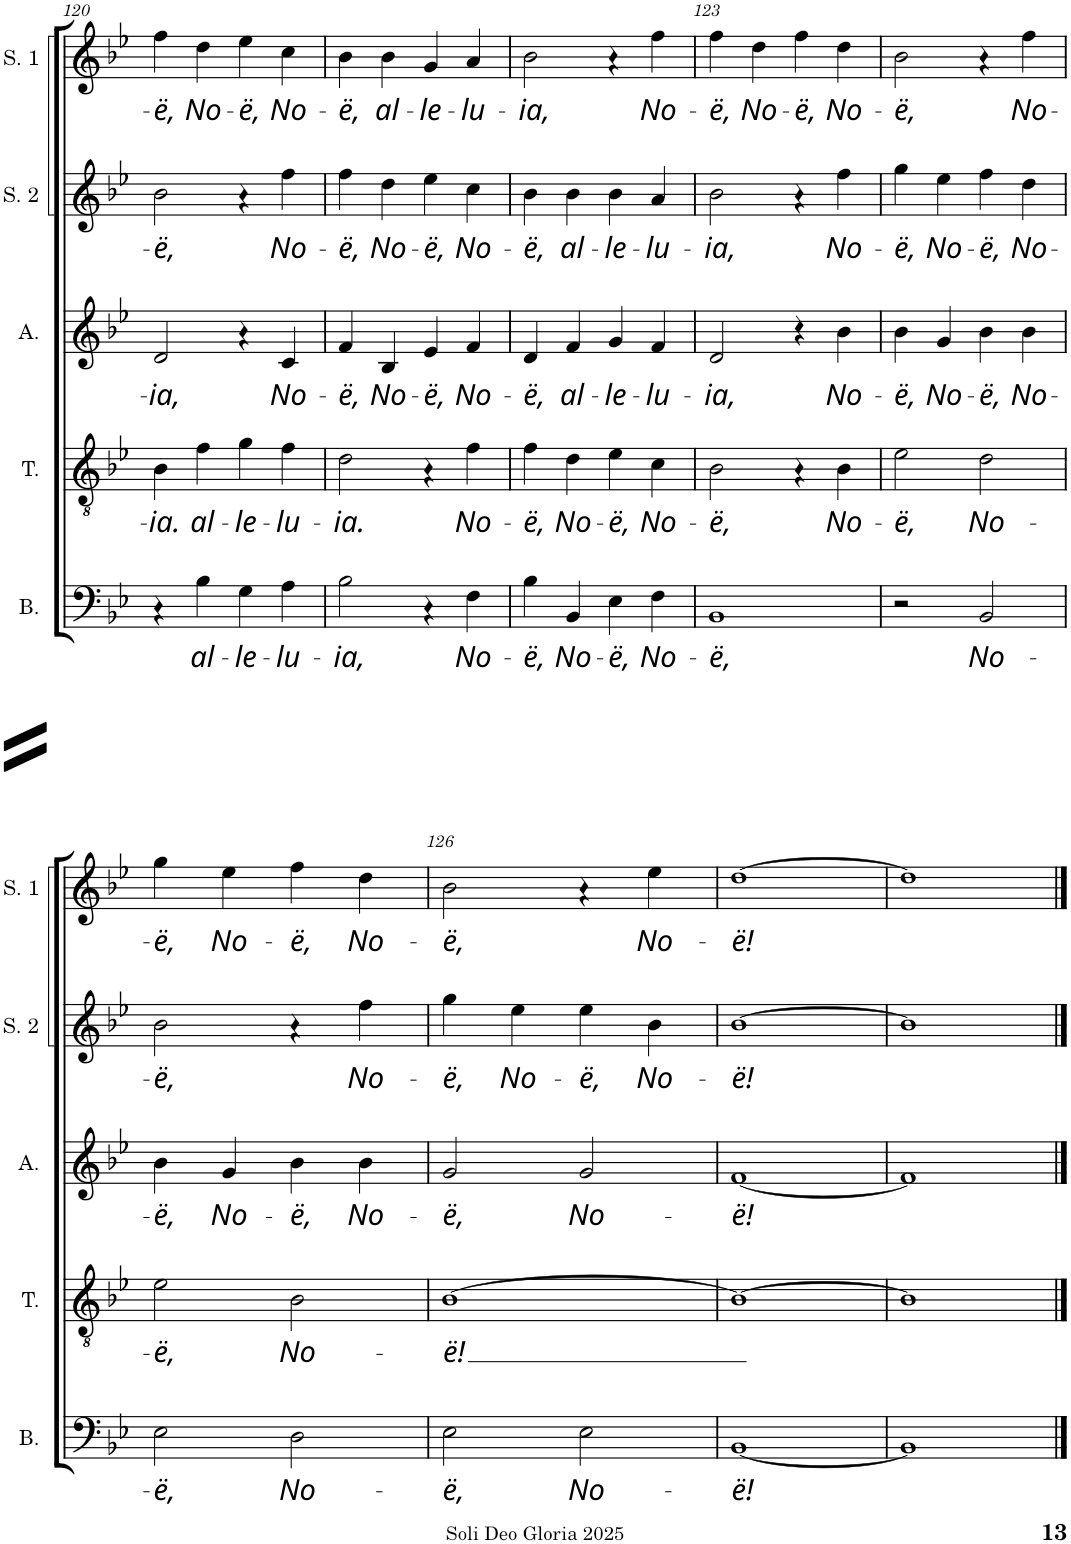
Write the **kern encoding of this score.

**kern	**text	**kern	**text	**kern	**text	**kern	**text	**kern	**text
*part5	*part5	*part4	*part4	*part3	*part3	*part2	*part2	*part1	*part1
*staff5	*staff5	*staff4	*staff4	*staff3	*staff3	*staff2	*staff2	*staff1	*staff1
*I"Basse	*	*I"Ténor	*	*I"Alto	*	*I"Soprano 2	*	*I"Soprano 1	*
*I'B.	*	*I'T.	*	*I'A.	*	*I'S. 2	*	*I'S. 1	*
!!LO:PB:g=z
*clefF4	*	*clefGv2	*	*clefG2	*	*clefG2	*	*clefG2	*
*k[b-e-]	*	*k[b-e-]	*	*k[b-e-]	*	*k[b-e-]	*	*k[b-e-]	*
*M2/2	*	*M2/2	*	*M2/2	*	*M2/2	*	*M2/2	*
*met(c|)	*	*met(c|)	*	*met(c|)	*	*met(c|)	*	*met(c|)	*
=120	=120	=120	=120	=120	=120	=120	=120	=120	=120
!	!	!	!LO:LY:b	!	!LO:LY:b	!	!LO:LY:b	!	!LO:LY:b
4rC	.	4B-\	-ia.	2d/	-ia,	2b-\	-ë,	4ff\	-ë,
!	!LO:LY:b	!	!LO:LY:b	!	!	!	!	!	!LO:LY:b
4B-\	al-	4f\	al-	.	.	.	.	4dd\	No-
!	!LO:LY:b	!	!LO:LY:b	!	!	!	!	!	!LO:LY:b
4G\	-le-	4g\	-le-	4ra	.	4ra	.	4ee-\	-ë,
!	!LO:LY:b	!	!LO:LY:b	!	!LO:LY:b	!	!LO:LY:b	!	!LO:LY:b
4A\	-lu-	4f\	-lu-	4c/	No-	4ff\	No-	4cc\	No-
=121	=121	=121	=121	=121	=121	=121	=121	=121	=121
!	!LO:LY:b	!	!LO:LY:b	!	!LO:LY:b	!	!LO:LY:b	!	!LO:LY:b
2B-\	-ia,	2d\	-ia.	4f/	-ë,	4ff\	-ë,	4b-\	-ë,
!	!	!	!	!	!LO:LY:b	!	!LO:LY:b	!	!LO:LY:b
.	.	.	.	4B-/	No-	4dd\	No-	4b-\	al-
!	!	!	!	!	!LO:LY:b	!	!LO:LY:b	!	!LO:LY:b
4rC	.	4rA	.	4e-/	-ë,	4ee-\	-ë,	4g/	-le-
!	!LO:LY:b	!	!LO:LY:b	!	!LO:LY:b	!	!LO:LY:b	!	!LO:LY:b
4F\	No-	4f\	No-	4f/	No-	4cc\	No-	4a/	-lu-
=122	=122	=122	=122	=122	=122	=122	=122	=122	=122
!	!LO:LY:b	!	!LO:LY:b	!	!LO:LY:b	!	!LO:LY:b	!	!LO:LY:b
4B-\	-ë,	4f\	-ë,	4d/	-ë,	4b-\	-ë,	2b-\	-ia,
!	!LO:LY:b	!	!LO:LY:b	!	!LO:LY:b	!	!LO:LY:b	!	!
4BB-/	No-	4d\	No-	4f/	al-	4b-\	al-	.	.
!	!LO:LY:b	!	!LO:LY:b	!	!LO:LY:b	!	!LO:LY:b	!	!
4E-\	-ë,	4e-\	-ë,	4g/	-le-	4b-\	-le-	4ra	.
!	!LO:LY:b	!	!LO:LY:b	!	!LO:LY:b	!	!LO:LY:b	!	!LO:LY:b
4F\	No-	4c\	No-	4f/	-lu-	4a/	-lu-	4ff\	No-
=123	=123	=123	=123	=123	=123	=123	=123	=123	=123
!	!LO:LY:b	!	!LO:LY:b	!	!LO:LY:b	!	!LO:LY:b	!	!LO:LY:b
1BB-	-ë,	2B-\	-ë,	2d/	-ia,	2b-\	-ia,	4ff\	-ë,
!	!	!	!	!	!	!	!	!	!LO:LY:b
.	.	.	.	.	.	.	.	4dd\	No-
!	!	!	!	!	!	!	!	!	!LO:LY:b
.	.	4rA	.	4r	.	4ra	.	4ff\	-ë,
!	!	!	!LO:LY:b	!	!LO:LY:b	!	!LO:LY:b	!	!LO:LY:b
.	.	4B-\	No-	4b-\	No-	4ff\	No-	4dd\	No-
=124	=124	=124	=124	=124	=124	=124	=124	=124	=124
!	!	!	!LO:LY:b	!	!LO:LY:b	!	!LO:LY:b	!	!LO:LY:b
2r	.	2e-\	-ë,	4b-\	-ë,	4gg\	-ë,	2b-\	-ë,
!	!	!	!	!	!LO:LY:b	!	!LO:LY:b	!	!
.	.	.	.	4g/	No-	4ee-\	No-	.	.
!	!LO:LY:b	!	!LO:LY:b	!	!LO:LY:b	!	!LO:LY:b	!	!
2BB-/	No-	2d\	No-	4b-\	-ë,	4ff\	-ë,	4ra	.
!	!	!	!	!	!LO:LY:b	!	!LO:LY:b	!	!LO:LY:b
.	.	.	.	4b-\	No-	4dd\	No-	4ff\	No-
!!LO:LB:g=z
=125	=125	=125	=125	=125	=125	=125	=125	=125	=125
!	!LO:LY:b	!	!LO:LY:b	!	!LO:LY:b	!	!LO:LY:b	!	!LO:LY:b
2E-\	-ë,	2e-\	-ë,	4b-\	-ë,	2b-\	-ë,	4gg\	-ë,
!	!	!	!	!	!LO:LY:b	!	!	!	!LO:LY:b
.	.	.	.	4g/	No-	.	.	4ee-\	No-
!	!LO:LY:b	!	!LO:LY:b	!	!LO:LY:b	!	!	!	!LO:LY:b
2D\	No-	2B-\	No-	4b-\	-ë,	4ra	.	4ff\	-ë,
!	!	!	!	!	!LO:LY:b	!	!LO:LY:b	!	!LO:LY:b
.	.	.	.	4b-\	No-	4ff\	No-	4dd\	No-
=126	=126	=126	=126	=126	=126	=126	=126	=126	=126
!	!LO:LY:b	!	!LO:LY:b	!	!LO:LY:b	!	!LO:LY:b	!	!LO:LY:b
2E-\	-ë,	[>1B-	-ë!	2g/	-ë,	4gg\	-ë,	2b-\	-ë,
!	!	!	!	!	!	!	!LO:LY:b	!	!
.	.	.	.	.	.	4ee-\	No-	.	.
!	!LO:LY:b	!	!	!	!LO:LY:b	!	!LO:LY:b	!	!
2E-\	No-	.	.	2g/	No-	4ee-\	-ë,	4ra	.
!	!	!	!	!	!	!	!LO:LY:b	!	!LO:LY:b
.	.	.	.	.	.	4b-\	No-	4ee-\	No-
=127	=127	=127	=127	=127	=127	=127	=127	=127	=127
!	!LO:LY:b	!	!	!	!LO:LY:b	!	!LO:LY:b	!	!LO:LY:b
[1BB-	-ë!	1B-_	.	[1f	-ë!	[1b-	-ë!	[1dd	-ë!
=128	=128	=128	=128	=128	=128	=128	=128	=128	=128
1BB-]	.	1B-]	.	1f]	.	1b-]	.	1dd]	.
==	==	==	==	==	==	==	==	==	==
*-	*-	*-	*-	*-	*-	*-	*-	*-	*-
